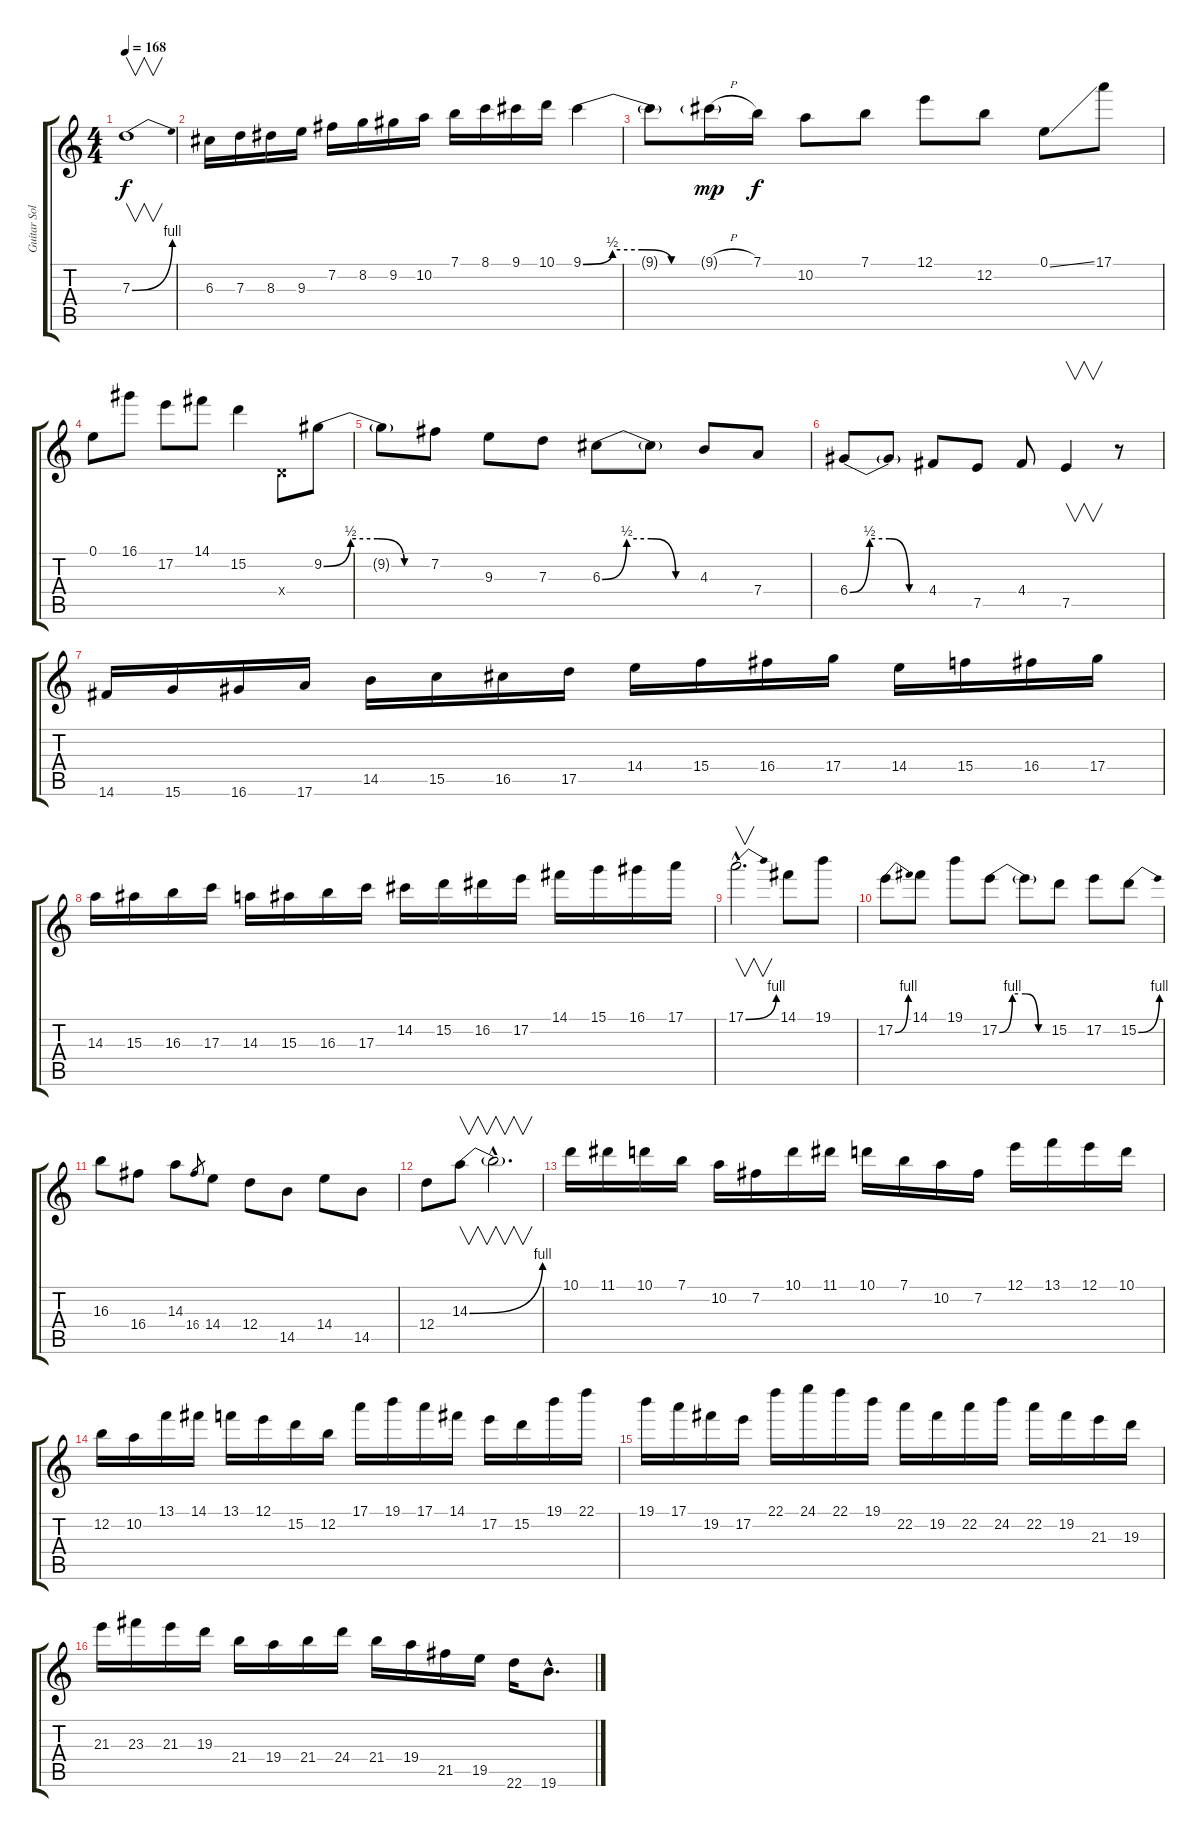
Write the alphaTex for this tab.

\track ("Guitar Solo" "Guitar Sol") {instrument distortionguitar}
\staff {score tabs}
\tuning (E4 B3 G3 D3 A2 E2) {hide}
\ts (4 4)
\tempo 168
\clef g2
\ks c
7.3{be (bend 0 0 60 4)}.1{v dy f} |
6.3.16 7.3.16 8.3.16 9.3.16 7.2.16 8.2.16 9.2.16 10.2.16 7.1.16 8.1.16 9.1.16 10.1.16 9.1{be (custom 0 0 15 2 30 2 45 0 60 0)}.4 |
9.1{t}.8 9.1{h g}.16{dy mp} 7.1.16{dy f} 10.2.8 7.1.8 12.1.8 12.2.8 0.1{ss}.8 17.1.8 |
0.1.8 16.1.8 17.2.8 14.1.8 15.2.4 0.4{x}.8 9.2{be (custom 0 0 15 2 30 2 45 0 60 0)}.8 |
9.2{t}.8 7.2.8 9.3.8 7.3.8 6.3{be (custom 0 0 15 2 30 2 45 0 60 0)}.8 6.3{t}.8 4.3.8 7.4.8 |
6.4{be (custom 0 0 15 2 30 2 45 0 60 0)}.8 6.4{t}.8 4.4.8 7.5.8 4.4.8 7.5.4{v} r.8 |
14.6.16 15.6.16 16.6.16 17.6.16 14.5.16 15.5.16 16.5.16 17.5.16 14.4.16 15.4.16 16.4.16 17.4.16 14.4.16 15.4.16 16.4.16 17.4.16 |
14.3.16 15.3.16 16.3.16 17.3.16 14.3.16 15.3.16 16.3.16 17.3.16 14.2.16 15.2.16 16.2.16 17.2.16 14.1.16 15.1.16 16.1.16 17.1.16 |
17.1{be (bend 0 0 60 4) hac}.2{v d} 14.1.8 19.1.8 |
17.2{be (bend 0 0 60 4)}.8 14.1.8 19.1.8 17.2{be (custom 0 0 15 4 30 4 45 0 60 0)}.8 17.2{t}.8 15.2.8 17.2.8 15.2{be (bend 0 0 60 4)}.8 |
16.3.8 16.4.8 14.3.8 16.4.8{gr} 14.4.8 12.4.8 14.5.8 14.4.8 14.5.8 |
12.4.8 14.3{be (bend 0 0 60 4)}.8{v} 14.3{hac t}.2{v d} |
10.1.16 11.1.16 10.1.16 7.1.16 10.2.16 7.2.16 10.1.16 11.1.16 10.1.16 7.1.16 10.2.16 7.2.16 12.1.16 13.1.16 12.1.16 10.1.16 |
12.2.16 10.2.16 13.1.16 14.1.16 13.1.16 12.1.16 15.2.16 12.2.16 17.1.16 19.1.16 17.1.16 14.1.16 17.2.16 15.2.16 19.1.16 22.1.16 |
19.1.16 17.1.16 19.2.16 17.2.16 22.1.16 24.1.16 22.1.16 19.1.16 22.2.16 19.2.16 22.2.16 24.2.16 22.2.16 19.2.16 21.3.16 19.3.16 |
21.3.16 23.3.16 21.3.16 19.3.16 21.4.16 19.4.16 21.4.16 24.4.16 21.4.16 19.4.16 21.5.16 19.5.16 22.6.16 19.6{hac}.8{d}
